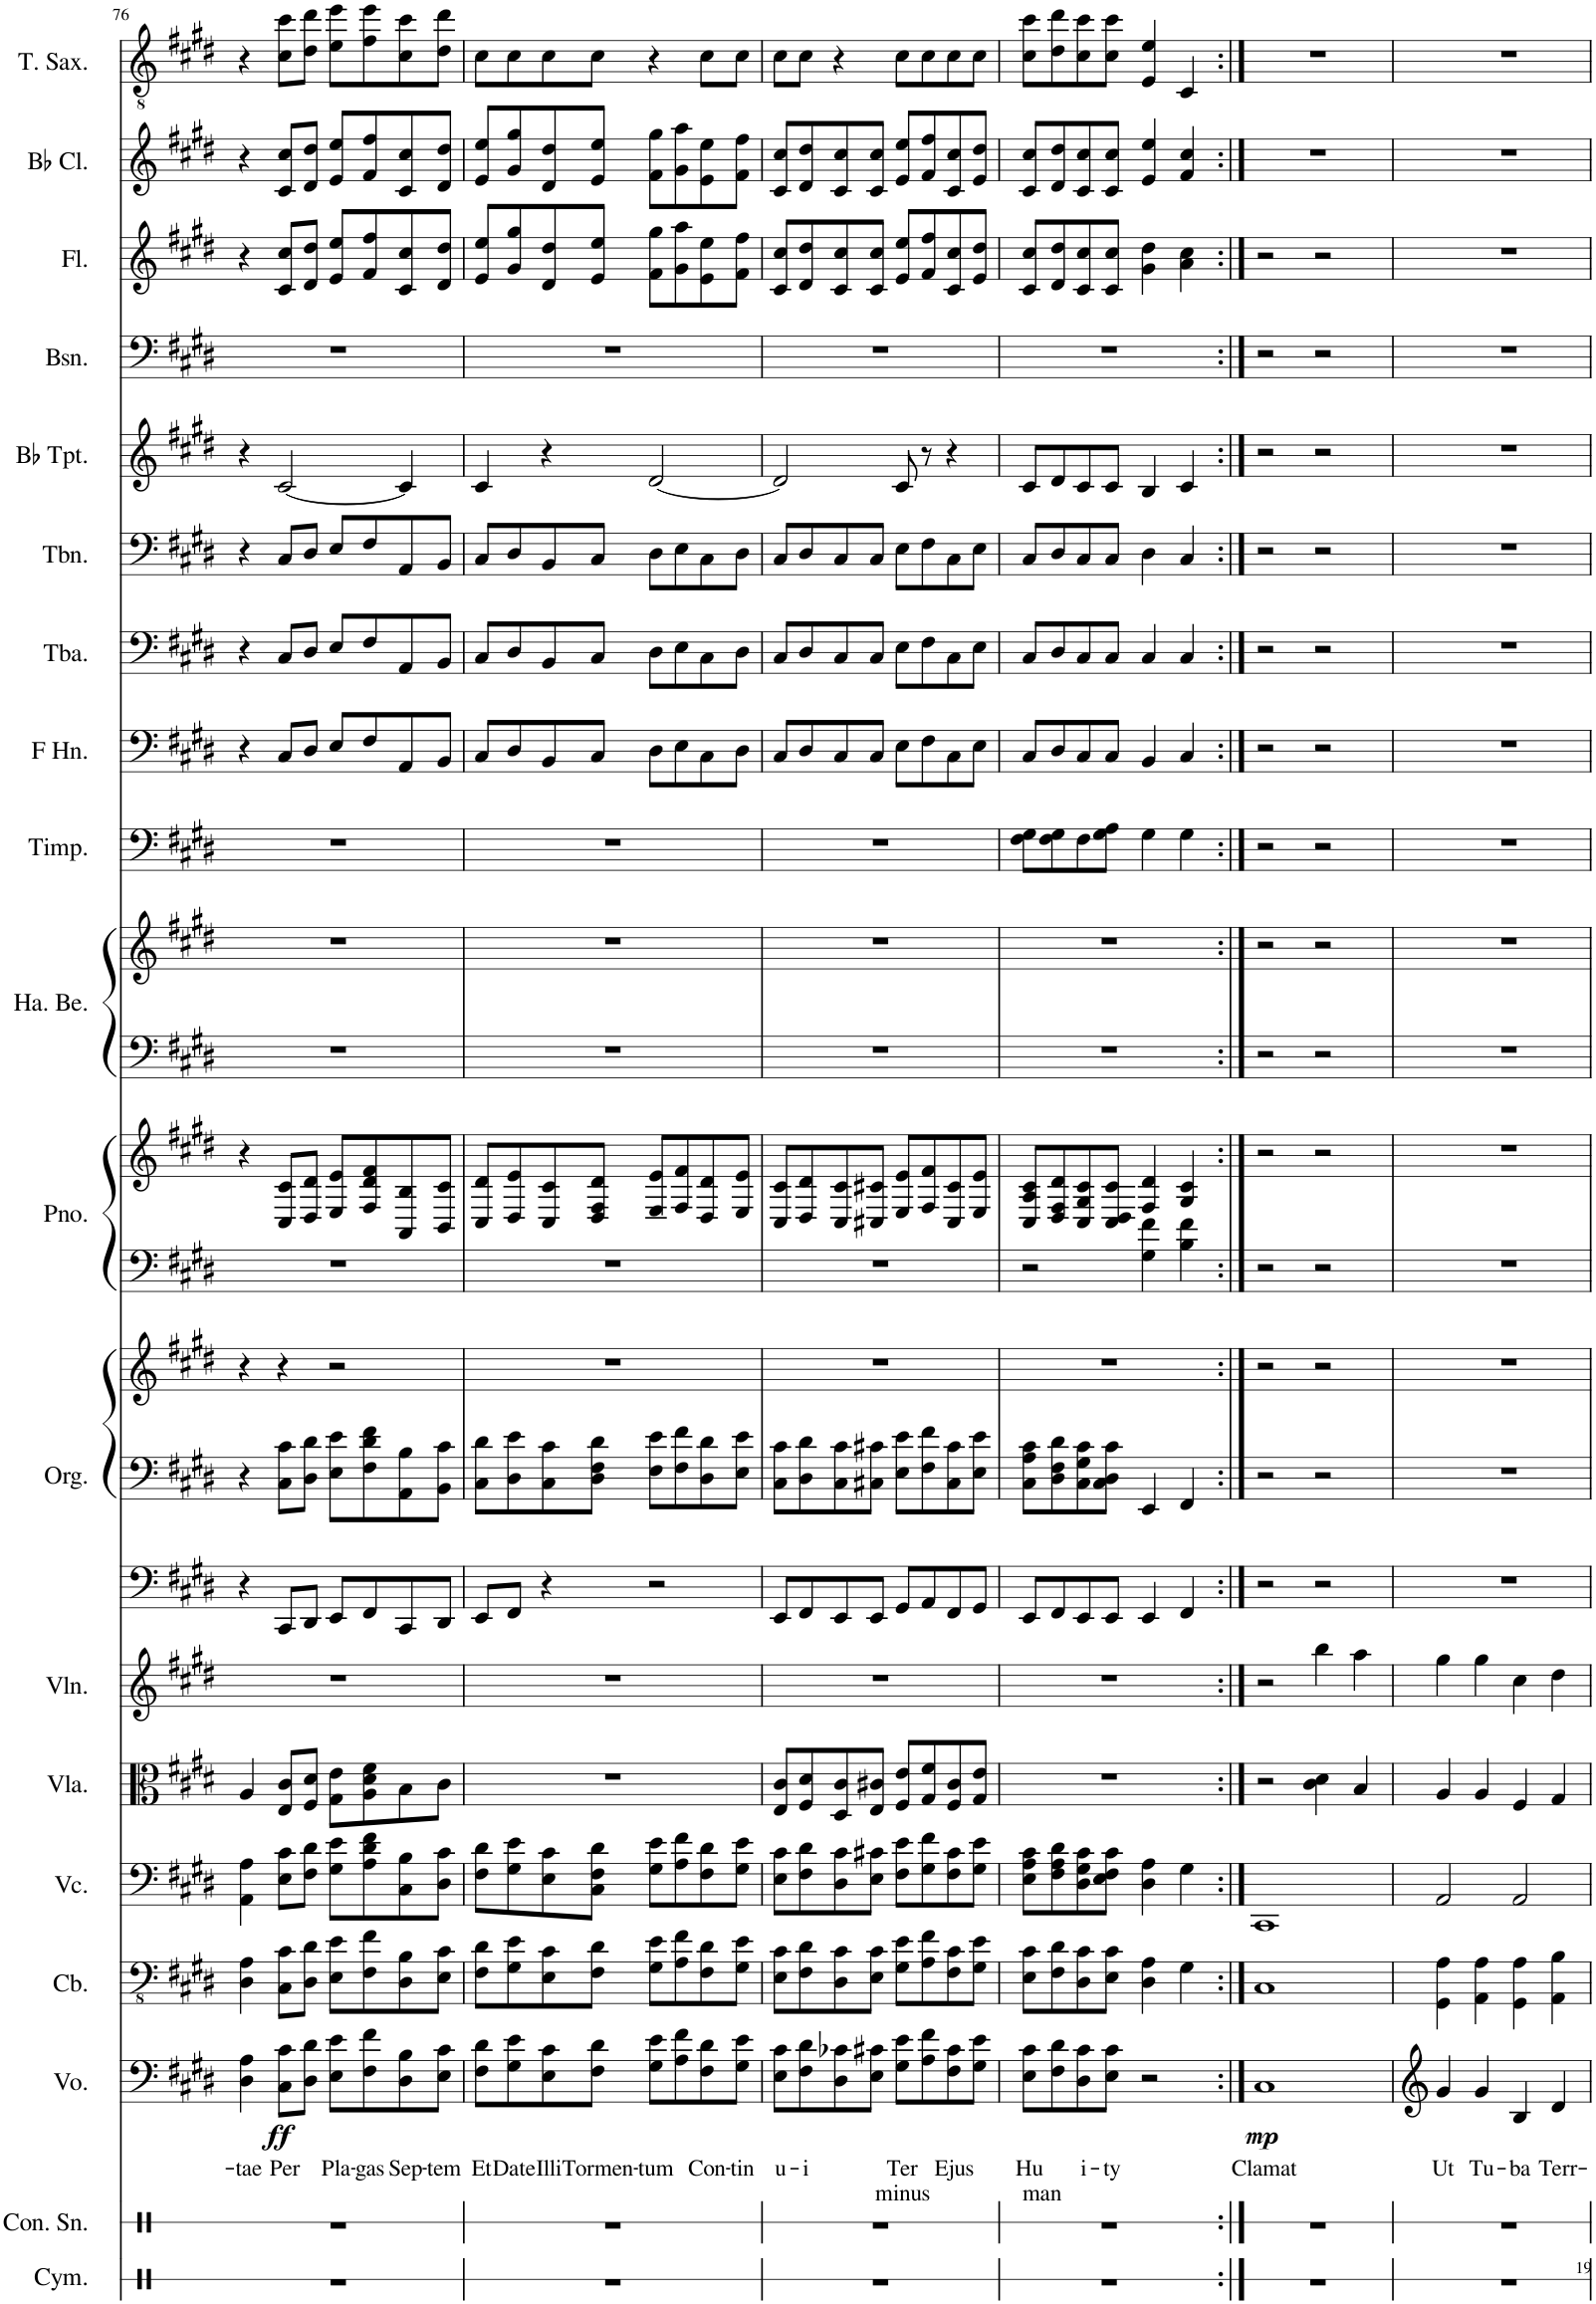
**kern	**kern	**kern	**text	**text	**dynam	**kern	**kern	**kern	**kern	**kern	**kern	**kern	**kern	**kern	**kern	**kern	**kern	**kern	**kern	**kern	**kern	**kern	**kern	**kern	**kern
*part19	*part18	*part17	*part17	*part17	*part17	*part16	*part15	*part14	*part13	*part12	*part12	*part12	*part11	*part11	*part10	*part10	*part9	*part8	*part7	*part6	*part5	*part4	*part3	*part2	*part1
*staff23	*staff22	*staff21	*staff21	*staff21	*staff21	*staff20	*staff19	*staff18	*staff17	*staff16	*staff15	*staff14	*staff13	*staff12	*staff11	*staff10	*staff9	*staff8	*staff7	*staff6	*staff5	*staff4	*staff3	*staff2	*staff1
*I"Cymbal	*I"Concert Snare Drum	*I"Voice	*	*	*	*I"Contrabass	*I"Violoncello	*I"Viola	*I"Violin	*I"Organ	*	*	*I"Piano	*	*I"Hand Bells	*	*I"Timpani	*I"Horn in F	*I"Tuba	*I"Trombone	*I"Bb Trumpet	*I"Bassoon	*I"Flute	*I"Bb Clarinet	*I"Tenor Saxophone
*I'Cym.	*I'Con. Sn.	*I'Vo.	*	*	*	*I'Cb.	*I'Vc.	*I'Vla.	*I'Vln.	*I'Org.	*	*	*I'Pno.	*	*I'Ha. Be.	*	*I'Timp.	*	*I'Tba.	*I'Tbn.	*I'Bb Tpt.	*I'Bsn.	*I'Fl.	*I'Bb Cl.	*I'T. Sax.
!!LO:PB:g=z
*clefX	*clefX	*clefG2	*	*	*	*clefFv4	*clefF4	*clefC3	*clefG2	*clefF4	*clefF4	*clefG2	*clefF4	*clefG2	*clefF4	*clefG2	*clefF4	*clefF4	*clefF4	*clefF4	*clefG2	*clefF4	*clefG2	*clefG2	*clefGv2
*	*	*	*	*	*	*ITrd7c12	*	*	*	*	*	*	*	*	*	*	*	*ITrd4c7	*	*	*ITrd1c2	*	*	*ITrd1c2	*ITrd8c14
*k[]	*k[]	*k[f#c#g#d#]	*	*	*	*k[f#c#g#d#]	*k[f#c#g#d#]	*k[f#c#g#d#]	*k[f#c#g#d#]	*k[f#c#g#d#]	*k[f#c#g#d#]	*k[f#c#g#d#]	*k[f#c#g#d#]	*k[f#c#g#d#]	*k[f#c#g#d#]	*k[f#c#g#d#]	*k[f#c#g#d#]	*k[f#c#g#d#]	*k[f#c#g#d#]	*k[f#c#g#d#]	*k[f#c#g#d#]	*k[f#c#g#d#]	*k[f#c#g#d#]	*k[f#c#g#d#]	*k[f#c#g#d#]
*M4/4	*M4/4	*M4/4	*	*	*	*M4/4	*M4/4	*M4/4	*M4/4	*M4/4	*M4/4	*M4/4	*M4/4	*M4/4	*M4/4	*M4/4	*M4/4	*M4/4	*M4/4	*M4/4	*M4/4	*M4/4	*M4/4	*M4/4	*M4/4
=76	=76	=76	=76	=76	=76	=76	=76	=76	=76	=76	=76	=76	=76	=76	=76	=76	=76	=76	=76	=76	=76	=76	=76	=76	=76
!	!	!	!LO:LY:b	!	!	!	!	!	!	!	!	!	!	!	!	!	!	!	!	!	!	!	!	!	!
1r	1r	4D#\ 4A\	-tae	.	.	4DD#\ 4AA\	4AA\ 4A\	4A/	1r	4r	4r	4r	1r	4r	1r	1r	1r	4r	4r	4r	4r	1r	4r	4r	4r
!	!	!	!LO:LY:b	!	!LO:DY:b	!	!	!	!	!	!	!	!	!	!	!	!	!	!	!	!	!	!	!	!
.	.	8C#\ 8c#\L	Per	.	ff	8CC#\ 8C#\L	8E\ 8c#\L	8E/ 8c#/L	.	8CC#/L	8C#\ 8c#\L	4r	.	8C#/ 8c#/L	.	.	.	8C#/L	8C#/L	8C#/L	[2c#/	.	8c#/ 8cc#/L	8c#/ 8cc#/L	8c#\ 8cc#\L
.	.	8D#\ 8d#\J	.	.	.	8DD#\ 8D#\J	8F#\ 8d#\J	8F#/ 8d#/J	.	8DD#/J	8D#\ 8d#\J	.	.	8D#/ 8d#/J	.	.	.	8D#/J	8D#/J	8D#/J	.	.	8d#/ 8dd#/J	8d#/ 8dd#/J	8d#\ 8dd#\J
!	!	!	!LO:LY:b	!	!	!	!	!	!	!	!	!	!	!	!	!	!	!	!	!	!	!	!	!	!
.	.	8E\ 8e\L	Pla-	.	.	8EE\ 8E\L	8G#\ 8e\L	8G#\ 8e\L	.	8EE/L	8E\ 8e\L	2r	.	8E/ 8e/L	.	.	.	8E/L	8E/L	8E/L	.	.	8e/ 8ee/L	8e/ 8ee/L	8e\ 8ee\L
!	!	!	!LO:LY:b	!	!	!	!	!	!	!	!	!	!	!	!	!	!	!	!	!	!	!	!	!	!
.	.	8F#\ 8f#\	-gas	.	.	8FF#\ 8F#\	8A\ 8d#\ 8f#\	8A\ 8d#\ 8f#\	.	8FF#/	8F#\ 8d#\ 8f#\	.	.	8F#/ 8d#/ 8f#/	.	.	.	8F#/	8F#/	8F#/	.	.	8f#/ 8ff#/	8f#/ 8ff#/	8f#\ 8ee\
!	!	!	!LO:LY:b	!	!	!	!	!	!	!	!	!	!	!	!	!	!	!	!	!	!	!	!	!	!
.	.	8D#\ 8B\	Sep-	.	.	8DD#\ 8BB\	8C#\ 8B\	8B\	.	8CC#/	8AA\ 8B\	.	.	8AA/ 8B/	.	.	.	8AA/	8AA/	8AA/	4c#/]	.	8c#/ 8cc#/	8c#/ 8cc#/	8c#\ 8cc#\
!	!	!	!LO:LY:b	!	!	!	!	!	!	!	!	!	!	!	!	!	!	!	!	!	!	!	!	!	!
.	.	8E\ 8c#\J	-tem	.	.	8EE\ 8C#\J	8D#\ 8c#\J	8c#\J	.	8DD#/J	8BB\ 8c#\J	.	.	8BB/ 8c#/J	.	.	.	8BB/J	8BB/J	8BB/J	.	.	8d#/ 8dd#/J	8d#/ 8dd#/J	8d#\ 8dd#\J
=77	=77	=77	=77	=77	=77	=77	=77	=77	=77	=77	=77	=77	=77	=77	=77	=77	=77	=77	=77	=77	=77	=77	=77	=77	=77
!	!	!	!LO:LY:b	!	!	!	!	!	!	!	!	!	!	!	!	!	!	!	!	!	!	!	!	!	!
1r	1r	8F#\ 8d#\L	Et	.	.	8FF#\ 8D#\L	8F#\ 8d#\L	1r	1r	8EE/L	8C#\ 8d#\L	1r	1r	8C#/ 8d#/L	1r	1r	1r	8C#/L	8C#/L	8C#/L	4c#/	1r	8e/ 8ee/L	8e/ 8ee/L	8c#\L
!	!	!	!LO:LY:b	!	!	!	!	!	!	!	!	!	!	!	!	!	!	!	!	!	!	!	!	!	!
.	.	8G#\ 8e\	Date	.	.	8GG#\ 8E\	8G#\ 8e\	.	.	8FF#/J	8D#\ 8e\	.	.	8D#/ 8e/	.	.	.	8D#/	8D#/	8D#/	.	.	8g#/ 8gg#/	8g#/ 8gg#/	8c#\
!	!	!	!LO:LY:b	!	!	!	!	!	!	!	!	!	!	!	!	!	!	!	!	!	!	!	!	!	!
.	.	8E\ 8c#\	Illi	.	.	8EE\ 8C#\	8E\ 8c#\	.	.	4r	8C#\ 8c#\	.	.	8C#/ 8c#/	.	.	.	8BB/	8BB/	8BB/	4r	.	8d#/ 8dd#/	8d#/ 8dd#/	8c#\
!	!	!	!LO:LY:b	!	!	!	!	!	!	!	!	!	!	!	!	!	!	!	!	!	!	!	!	!	!
.	.	8F#\ 8d#\J	Tormen-	.	.	8FF#\ 8D#\J	8C#\ 8F#\ 8d#\J	.	.	.	8D#\ 8F#\ 8d#\J	.	.	8D#/ 8F#/ 8d#/J	.	.	.	8C#/J	8C#/J	8C#/J	.	.	8e/ 8ee/J	8e/ 8ee/J	8c#\J
!	!	!	!LO:LY:b	!	!	!	!	!	!	!	!	!	!	!	!	!	!	!	!	!	!	!	!	!	!
.	.	8G#\ 8e\L	-tum	.	.	8GG#\ 8E\L	8G#\ 8e\L	.	.	2r	8D#\ 8e\L	.	.	8D#/ 8e/L	.	.	.	8D#\L	8D#\L	8D#\L	[2d#/	.	8f#\ 8gg#\L	8f#\ 8gg#\L	4r
.	.	8A\ 8f#\	.	.	.	8AA\ 8F#\	8A\ 8f#\	.	.	.	8F#\ 8f#\	.	.	8F#/ 8f#/	.	.	.	8E\	8E\	8E\	.	.	8g#\ 8aa\	8g#\ 8aa\	.
!	!	!	!LO:LY:b	!	!	!	!	!	!	!	!	!	!	!	!	!	!	!	!	!	!	!	!	!	!
.	.	8F#\ 8d#\	Con-	.	.	8FF#\ 8D#\	8F#\ 8d#\	.	.	.	8D#\ 8d#\	.	.	8D#/ 8d#/	.	.	.	8C#\	8C#\	8C#\	.	.	8e\ 8ee\	8e\ 8ee\	8c#\L
!	!	!	!LO:LY:b	!	!	!	!	!	!	!	!	!	!	!	!	!	!	!	!	!	!	!	!	!	!
.	.	8G#\ 8e\J	-tin	.	.	8GG#\ 8E\J	8G#\ 8e\J	.	.	.	8E\ 8e\J	.	.	8E/ 8e/J	.	.	.	8D#\J	8D#\J	8D#\J	.	.	8f#\ 8ff#\J	8f#\ 8ff#\J	8c#\J
=78	=78	=78	=78	=78	=78	=78	=78	=78	=78	=78	=78	=78	=78	=78	=78	=78	=78	=78	=78	=78	=78	=78	=78	=78	=78
!	!	!	!LO:LY:b	!	!	!	!	!	!	!	!	!	!	!	!	!	!	!	!	!	!	!	!	!	!
1r	1r	8E\ 8c#\L	u-	.	.	8EE\ 8C#\L	8E\ 8c#\L	8E/ 8c#/L	1r	8EE/L	8C#\ 8c#\L	1r	1r	8C#/ 8c#/L	1r	1r	1r	8C#/L	8C#/L	8C#/L	2d#/]	1r	8c#/ 8cc#/L	8c#/ 8cc#/L	8c#\L
!	!	!	!LO:LY:b	!	!	!	!	!	!	!	!	!	!	!	!	!	!	!	!	!	!	!	!	!	!
.	.	8F#\ 8d#\	-i	.	.	8FF#\ 8D#\	8F#\ 8d#\	8F#/ 8d#/	.	8FF#/	8D#\ 8d#\	.	.	8D#/ 8d#/	.	.	.	8D#/	8D#/	8D#/	.	.	8d#/ 8dd#/	8d#/ 8dd#/	8c#\J
.	.	8D#\ 8c-X\	.	.	.	8DD#\ 8C#\	8D#\ 8c#\	8D#/ 8c#/	.	8EE/	8C#\ 8c#\	.	.	8C#/ 8c#/	.	.	.	8C#/	8C#/	8C#/	.	.	8c#/ 8cc#/	8c#/ 8cc#/	4r
.	.	8E\ 8c#X\J	.	.	.	8EE\ 8C#\J	8E\ 8c#X\J	8E/ 8c#X/J	.	8EE/J	8C#X\ 8c#X\J	.	.	8C#X/ 8c#X/J	.	.	.	8C#/J	8C#/J	8C#/J	.	.	8c#/ 8cc#/J	8c#/ 8cc#/J	.
!	!	!	!LO:LY:b	!LO:LY:b	!	!	!	!	!	!	!	!	!	!	!	!	!	!	!	!	!	!	!	!	!
.	.	8G#\ 8e\L	Ter	minus	.	8GG#\ 8E\L	8F#\ 8e\L	8F#/ 8e/L	.	8GG#/L	8E\ 8e\L	.	.	8E/ 8e/L	.	.	.	8E\L	8E\L	8E\L	8c#/	.	8e/ 8ee/L	8e/ 8ee/L	8c#\L
.	.	8A\ 8f#\	.	.	.	8AA\ 8F#\	8G#\ 8f#\	8G#/ 8f#/	.	8AA/	8F#\ 8f#\	.	.	8F#/ 8f#/	.	.	.	8F#\	8F#\	8F#\	8r	.	8f#/ 8ff#/	8f#/ 8ff#/	8c#\
!	!	!	!LO:LY:b	!	!	!	!	!	!	!	!	!	!	!	!	!	!	!	!	!	!	!	!	!	!
.	.	8F#\ 8c#\	Ejus	.	.	8FF#\ 8C#\	8F#\ 8c#\	8F#/ 8c#/	.	8FF#/	8C#\ 8c#\	.	.	8C#/ 8c#/	.	.	.	8C#\	8C#\	8C#\	4r	.	8c#/ 8cc#/	8c#/ 8cc#/	8c#\
.	.	8G#\ 8e\J	.	.	.	8GG#\ 8E\J	8G#\ 8e\J	8G#/ 8e/J	.	8GG#/J	8E\ 8e\J	.	.	8E/ 8e/J	.	.	.	8E\J	8E\J	8E\J	.	.	8e/ 8dd#/J	8e/ 8dd#/J	8c#\J
=79	=79	=79	=79	=79	=79	=79	=79	=79	=79	=79	=79	=79	=79	=79	=79	=79	=79	=79	=79	=79	=79	=79	=79	=79	=79
!	!	!	!LO:LY:b	!LO:LY:b	!	!	!	!	!	!	!	!	!	!	!	!	!	!	!	!	!	!	!	!	!
1r	1r	8E\ 8c#\L	Hu	man-	.	8EE\ 8C#\L	8E\ 8A\ 8c#\L	1r	1r	8EE/L	8C#\ 8A\ 8c#\L	1r	2r	8C#/ 8A/ 8c#/L	1r	1r	8F#\ 8G#\L	8C#/L	8C#/L	8C#/L	8c#/L	1r	8c#/ 8cc#/L	8c#/ 8cc#/L	8c#\ 8cc#\L
.	.	8F#\ 8d#\	.	.	.	8FF#\ 8D#\	8F#\ 8A\ 8d#\	.	.	8FF#/	8D#\ 8F#\ 8d#\	.	.	8D#/ 8F#/ 8d#/	.	.	8F#\ 8G#\	8D#/	8D#/	8D#/	8d#/	.	8d#/ 8dd#/	8d#/ 8dd#/	8d#\ 8dd#\
!	!	!	!LO:LY:b	!	!	!	!	!	!	!	!	!	!	!	!	!	!	!	!	!	!	!	!	!	!
.	.	8D#\ 8c#\	i-	.	.	8DD#\ 8C#\	8D#\ 8G#\ 8c#\	.	.	8EE/	8C#\ 8G#\ 8c#\	.	.	8C#/ 8G#/ 8c#/	.	.	8F#\	8C#/	8C#/	8C#/	8c#/	.	8c#/ 8cc#/	8c#/ 8cc#/	8c#\ 8cc#\
!	!	!	!LO:LY:b	!	!	!	!	!	!	!	!	!	!	!	!	!	!	!	!	!	!	!	!	!	!
.	.	8E\ 8c#\J	-ty	.	.	8EE\ 8C#\J	8E\ 8F#\ 8c#\J	.	.	8EE/J	8C#\ 8D#\ 8c#\J	.	.	8C#/ 8D#/ 8c#/J	.	.	8G#\ 8A\J	8C#/J	8C#/J	8C#/J	8c#/J	.	8c#/ 8cc#/J	8c#/ 8cc#/J	8c#\ 8cc#\J
.	.	2r	.	.	.	4DD#\ 4AA\	4D#\ 4A\	.	.	4EE/	4EE/	.	4G#\ 4f#\	4F#/ 4d#/	.	.	4G#\	4BB/	4C#/	4D#\	4B/	.	4g#\ 4dd#\	4e/ 4ee/	4E/ 4e/
.	.	.	.	.	.	4GG#\	4G#\	.	.	4FF#/	4FF#/	.	4B\ 4f#\	4G#/ 4c#/	.	.	4G#\	4C#/	4C#/	4C#/	4c#/	.	4a\ 4cc#\	4f#/ 4cc#/	4C#/
=80:|!	=80:|!	=80:|!	=80:|!	=80:|!	=80:|!	=80:|!	=80:|!	=80:|!	=80:|!	=80:|!	=80:|!	=80:|!	=80:|!	=80:|!	=80:|!	=80:|!	=80:|!	=80:|!	=80:|!	=80:|!	=80:|!	=80:|!	=80:|!	=80:|!	=80:|!
!	!	!	!LO:LY:b	!	!LO:DY:b	!	!	!	!	!	!	!	!	!	!	!	!	!	!	!	!	!	!	!	!
1r	1r	1C#	Clamat	.	mp	1CC#	1CC#	2r	2r	2r	2r	2r	2r	2r	2r	2r	2r	2r	2r	2r	2r	2r	2r	1r	1r
.	.	.	.	.	.	.	.	4c#\ 4d#\	4bb\	2r	2r	2r	2r	2r	2r	2r	2r	2r	2r	2r	2r	2r	2r	.	.
.	.	.	.	.	.	.	.	4B/	4aa\	.	.	.	.	.	.	.	.	.	.	.	.	.	.	.	.
=81	=81	=81	=81	=81	=81	=81	=81	=81	=81	=81	=81	=81	=81	=81	=81	=81	=81	=81	=81	=81	=81	=81	=81	=81	=81
!	!	!	!LO:LY:b	!	!	!	!	!	!	!	!	!	!	!	!	!	!	!	!	!	!	!	!	!	!
1r	1r	4g#/	Ut	.	.	4GGG#\ 4AA\	2AA/	4A/	4gg#\	1r	1r	1r	1r	1r	1r	1r	1r	1r	1r	1r	1r	1r	1r	1r	1r
!	!	!	!LO:LY:b	!	!	!	!	!	!	!	!	!	!	!	!	!	!	!	!	!	!	!	!	!	!
.	.	4g#/	Tu-	.	.	4AAA\ 4AA\	.	4A/	4gg#\	.	.	.	.	.	.	.	.	.	.	.	.	.	.	.	.
!	!	!	!LO:LY:b	!	!	!	!	!	!	!	!	!	!	!	!	!	!	!	!	!	!	!	!	!	!
.	.	4B/	-ba	.	.	4GGG#\ 4AA\	2AA/	4F#/	4cc#\	.	.	.	.	.	.	.	.	.	.	.	.	.	.	.	.
!	!	!	!LO:LY:b	!	!	!	!	!	!	!	!	!	!	!	!	!	!	!	!	!	!	!	!	!	!
.	.	4d#/	Terr-	.	.	4AAA\ 4BB\	.	4G#/	4dd#\	.	.	.	.	.	.	.	.	.	.	.	.	.	.	.	.
=	=	=	=	=	=	=	=	=	=	=	=	=	=	=	=	=	=	=	=	=	=	=	=	=	=
*-	*-	*-	*-	*-	*-	*-	*-	*-	*-	*-	*-	*-	*-	*-	*-	*-	*-	*-	*-	*-	*-	*-	*-	*-	*-
